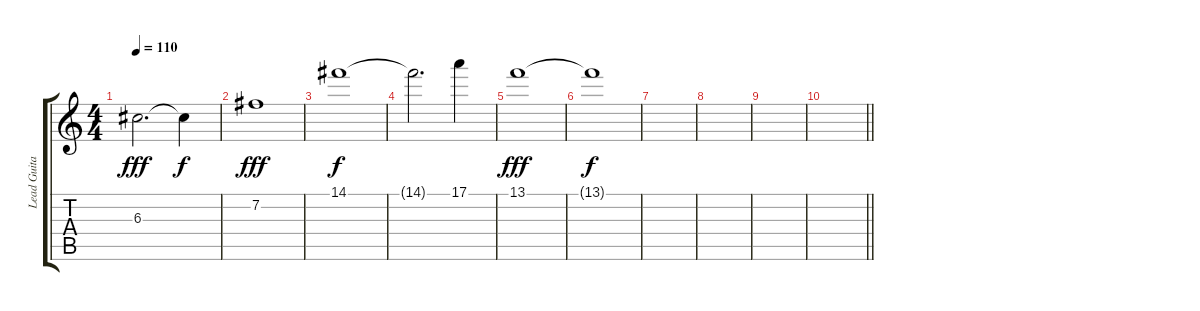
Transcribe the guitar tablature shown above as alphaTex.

\track ("Lead Guitar" "Lead Guita") {instrument distortionguitar}
\staff {score tabs}
\tuning (E4 B3 G3 D3 A2 D2) {hide}
\ts (4 4)
\tempo 110
\clef g2
\ks c
6.3.2{d dy fff} 6.3{t}.4{dy f} |
7.2.1{dy fff} |
14.1.1{dy f} |
14.1{t}.2{d volume 0} 17.1.4 |
13.1.1{dy fff} |
13.1{t}.1{dy f} |
|
|
|
\barLineRight lightlight
